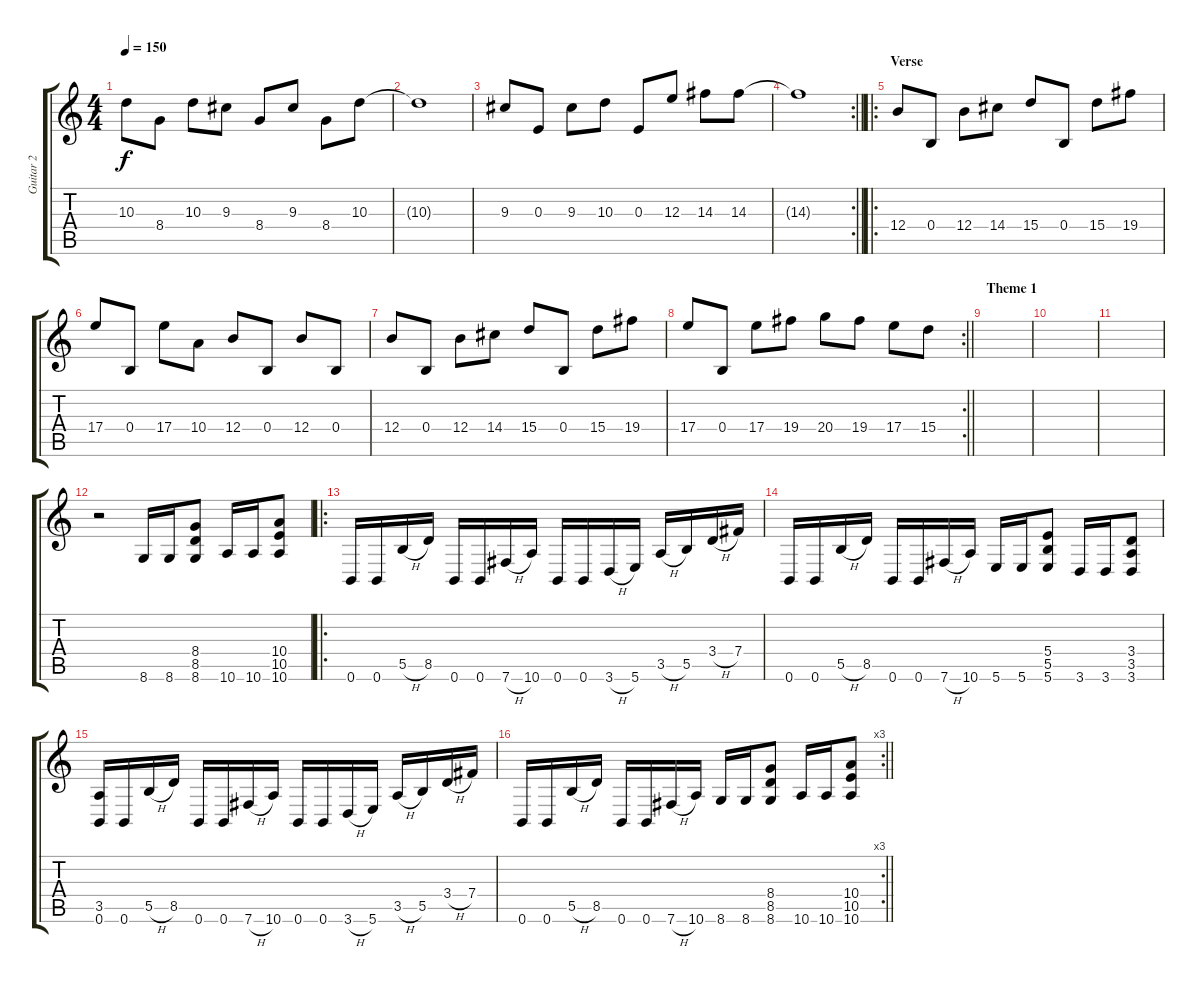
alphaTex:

\track ("Guitar 2" "Guitar 2") {instrument distortionguitar}
\staff {score tabs}
\tuning (Db4 Ab3 E3 B2 Gb2 B1) {hide}
\ts (4 4)
\tempo 150
\clef g2
\ks c
10.3.8{dy f} 8.4.8 10.3.8 9.3.8 8.4.8 9.3.8 8.4.8 10.3.8 |
10.3{t}.1 |
9.3.8 0.3.8 9.3.8 10.3.8 0.3.8 12.3.8 14.3.8 14.3.8 |
\rc 2
\barLineRight lightlight
14.3{t}.1 |
\ro
\section ("" "Verse")
12.4.8 0.4.8 12.4.8 14.4.8 15.4.8 0.4.8 15.4.8 19.4.8 |
17.4.8 0.4.8 17.4.8 10.4.8 12.4.8 0.4.8 12.4.8 0.4.8 |
12.4.8 0.4.8 12.4.8 14.4.8 15.4.8 0.4.8 15.4.8 19.4.8 |
\rc 2
\barLineRight lightlight
17.4.8 0.4.8 17.4.8 19.4.8 20.4.8 19.4.8 17.4.8 15.4.8 |
\section ("" "Theme 1")
|
|
|
r.2 8.6.16 8.6.16 (8.4 8.5 8.6).8 10.6.16 10.6.16 (10.4 10.5 10.6).8 |
\ro
0.6.16 0.6.16 5.5{h}.16 8.5.16 0.6.16 0.6.16 7.6{h}.16 10.6.16 0.6.16 0.6.16 3.6{h}.16 5.6.16 3.5{h}.16 5.5.16 3.4{h}.16 7.4.16 |
0.6.16 0.6.16 5.5{h}.16 8.5.16 0.6.16 0.6.16 7.6{h}.16 10.6.16 5.6.16 5.6.16 (5.4 5.5 5.6).8 3.6.16 3.6.16 (3.4 3.5 3.6).8 |
(3.5 0.6).16 0.6.16 5.5{h}.16 8.5.16 0.6.16 0.6.16 7.6{h}.16 10.6.16 0.6.16 0.6.16 3.6{h}.16 5.6.16 3.5{h}.16 5.5.16 3.4{h}.16 7.4.16 |
\rc 3
\barLineRight lightlight
0.6.16 0.6.16 5.5{h}.16 8.5.16 0.6.16 0.6.16 7.6{h}.16 10.6.16 8.6.16 8.6.16 (8.4 8.5 8.6).8 10.6.16 10.6.16 (10.4 10.5 10.6).8
